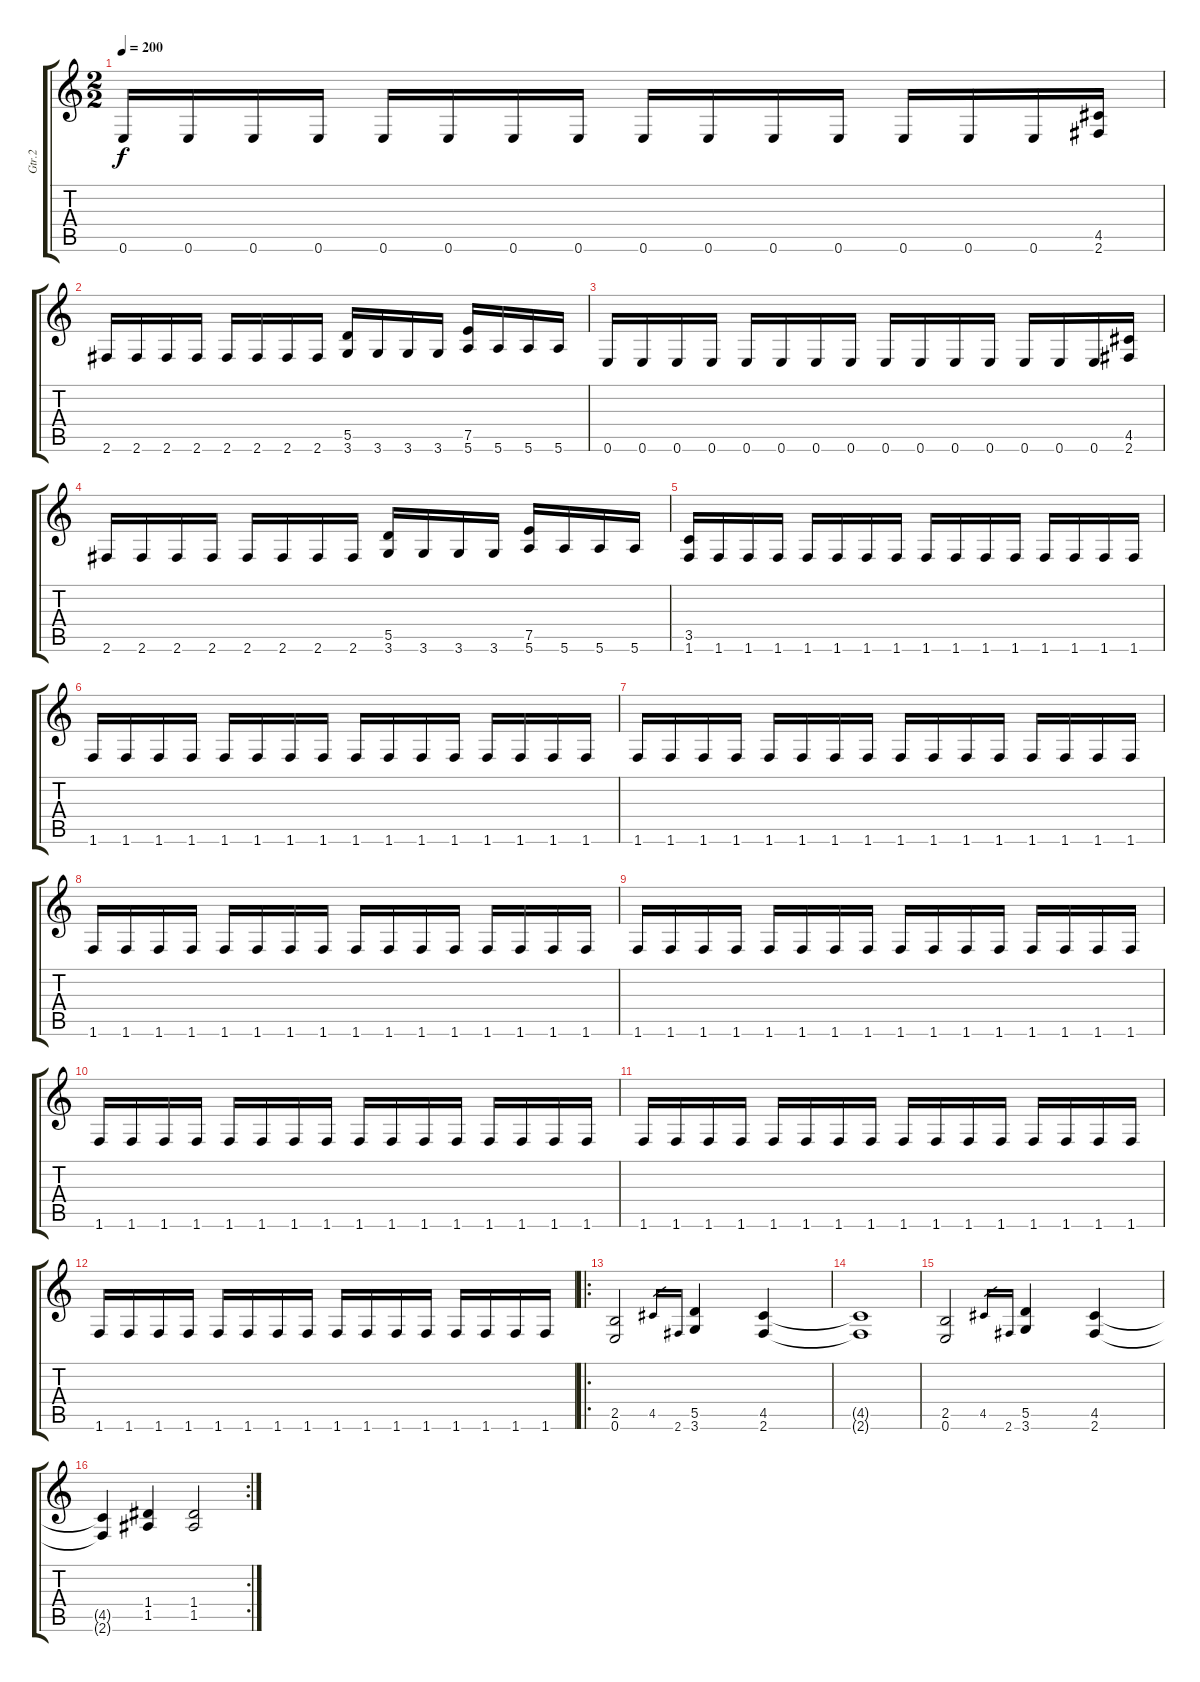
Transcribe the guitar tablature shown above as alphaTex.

\track ("Gtr.2" "Gtr.2") {instrument distortionguitar}
\staff {score tabs}
\tuning (E4 B3 G3 D3 A2 E2) {hide}
\ts (2 2)
\tempo 200
\clef g2
\ks c
0.6.16{dy f} 0.6.16 0.6.16 0.6.16 0.6.16 0.6.16 0.6.16 0.6.16 0.6.16 0.6.16 0.6.16 0.6.16 0.6.16 0.6.16 0.6.16 (4.5 2.6).16 |
2.6.16 2.6.16 2.6.16 2.6.16 2.6.16 2.6.16 2.6.16 2.6.16 (5.5 3.6).16 3.6.16 3.6.16 3.6.16 (7.5 5.6).16 5.6.16 5.6.16 5.6.16 |
0.6.16 0.6.16 0.6.16 0.6.16 0.6.16 0.6.16 0.6.16 0.6.16 0.6.16 0.6.16 0.6.16 0.6.16 0.6.16 0.6.16 0.6.16 (4.5 2.6).16 |
2.6.16 2.6.16 2.6.16 2.6.16 2.6.16 2.6.16 2.6.16 2.6.16 (5.5 3.6).16 3.6.16 3.6.16 3.6.16 (7.5 5.6).16 5.6.16 5.6.16 5.6.16 |
(3.5 1.6).16 1.6.16 1.6.16 1.6.16 1.6.16 1.6.16 1.6.16 1.6.16 1.6.16 1.6.16 1.6.16 1.6.16 1.6.16 1.6.16 1.6.16 1.6.16 |
1.6.16 1.6.16 1.6.16 1.6.16 1.6.16 1.6.16 1.6.16 1.6.16 1.6.16 1.6.16 1.6.16 1.6.16 1.6.16 1.6.16 1.6.16 1.6.16 |
1.6.16 1.6.16 1.6.16 1.6.16 1.6.16 1.6.16 1.6.16 1.6.16 1.6.16 1.6.16 1.6.16 1.6.16 1.6.16 1.6.16 1.6.16 1.6.16 |
1.6.16 1.6.16 1.6.16 1.6.16 1.6.16 1.6.16 1.6.16 1.6.16 1.6.16 1.6.16 1.6.16 1.6.16 1.6.16 1.6.16 1.6.16 1.6.16 |
1.6.16 1.6.16 1.6.16 1.6.16 1.6.16 1.6.16 1.6.16 1.6.16 1.6.16 1.6.16 1.6.16 1.6.16 1.6.16 1.6.16 1.6.16 1.6.16 |
1.6.16 1.6.16 1.6.16 1.6.16 1.6.16 1.6.16 1.6.16 1.6.16 1.6.16 1.6.16 1.6.16 1.6.16 1.6.16 1.6.16 1.6.16 1.6.16 |
1.6.16 1.6.16 1.6.16 1.6.16 1.6.16 1.6.16 1.6.16 1.6.16 1.6.16 1.6.16 1.6.16 1.6.16 1.6.16 1.6.16 1.6.16 1.6.16 |
1.6.16 1.6.16 1.6.16 1.6.16 1.6.16 1.6.16 1.6.16 1.6.16 1.6.16 1.6.16 1.6.16 1.6.16 1.6.16 1.6.16 1.6.16 1.6.16 |
\ro
(2.5 0.6).2 4.5.16{gr} 2.6.16{gr} (5.5 3.6).4 (4.5 2.6).4 |
(4.5{t} 2.6{t}).1 |
(2.5 0.6).2 4.5.16{gr} 2.6.16{gr} (5.5 3.6).4 (4.5 2.6).4 |
\rc 2
(4.5{t} 2.6{t}).4 (1.4 1.5).4 (1.4 1.5).2
